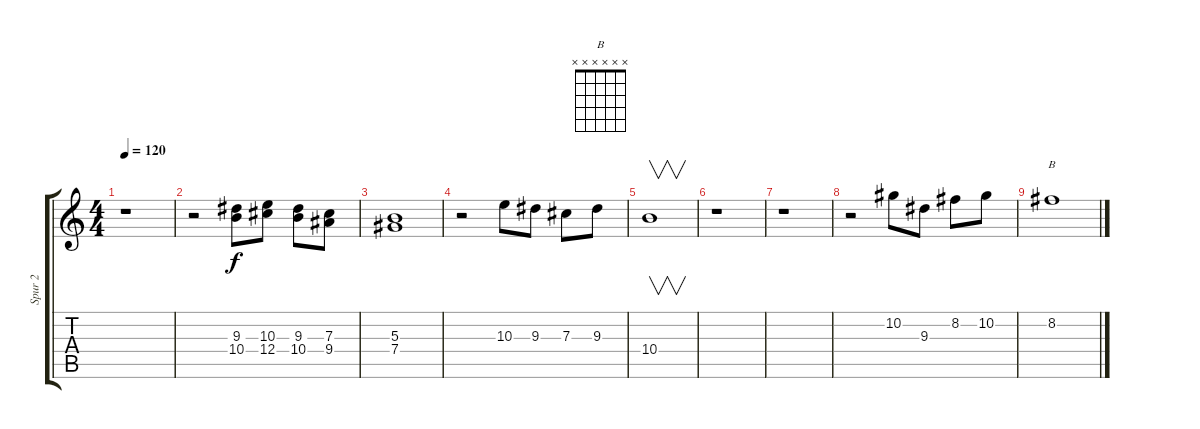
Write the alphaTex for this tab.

\track ("Spur 2" "Spur 2") {instrument electricguitarjazz}
\staff {score tabs}
\tuning (Eb4 Bb3 Gb3 Db3 Ab2 Eb2) {hide}
\chord ("B" x x x x x x) {firstfret 0}
\ts (4 4)
\tempo 120
\clef g2
\ks c
r.1{dy f} |
r.2 (9.3 10.4).8 (10.3 12.4).8 (9.3 10.4).8 (7.3 9.4).8 |
(5.3 7.4).1 |
r.2 10.3.8 9.3.8 7.3.8 9.3.8 |
10.4.1{v} |
r.1 |
r.1 |
r.2 10.2.8 9.3.8 8.2.8 10.2.8 |
8.2.1{ch "B"}
